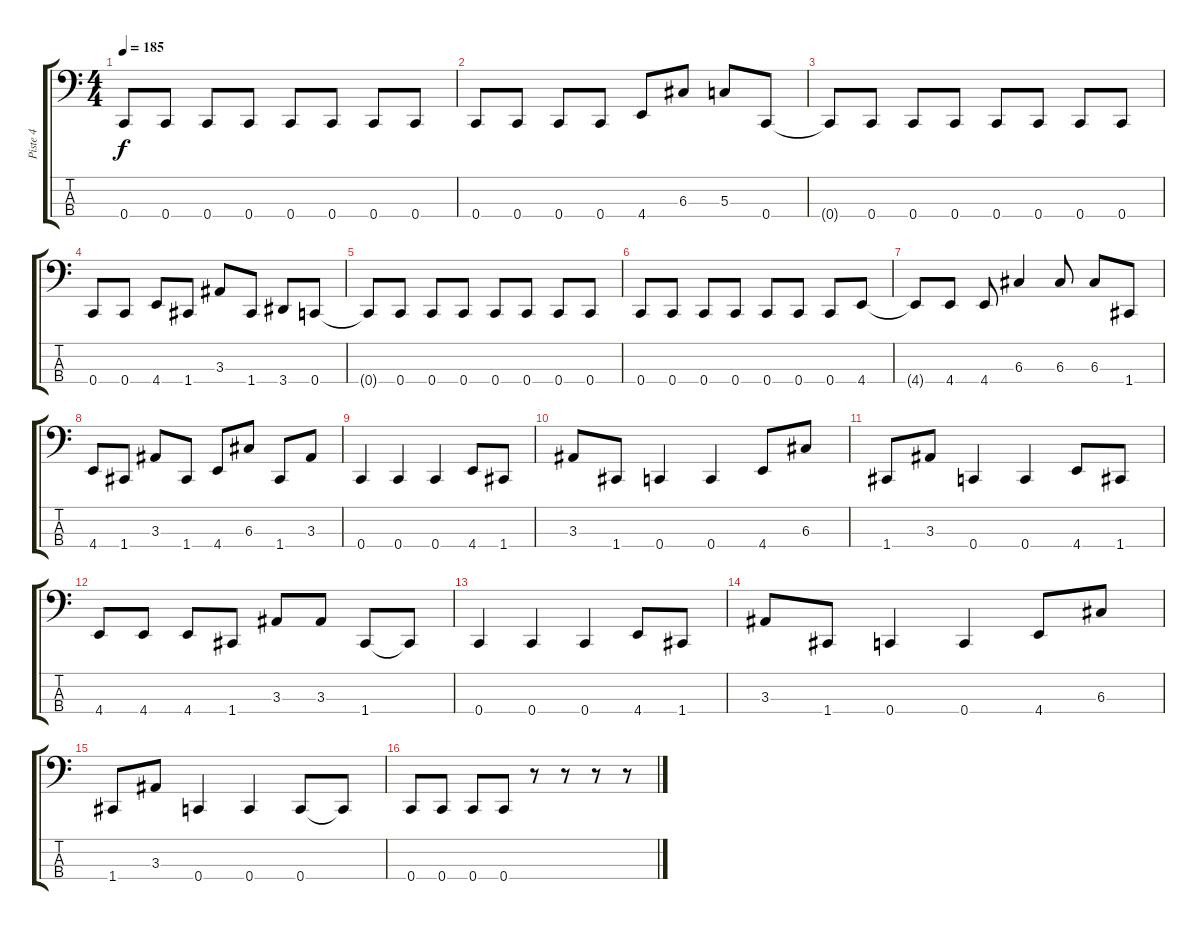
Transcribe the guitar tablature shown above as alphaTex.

\track ("Piste 4" "Piste 4") {instrument electricbassfinger}
\staff {score tabs}
\tuning (F2 C2 G1 C1) {hide}
\ts (4 4)
\tempo 185
\clef f4
\ks c
0.4{t}.8{dy f} 0.4.8 0.4.8 0.4.8 0.4.8 0.4.8 0.4.8 0.4.8 |
0.4.8 0.4.8 0.4.8 0.4.8 4.4.8 6.3.8 5.3.8 0.4.8 |
0.4{t}.8 0.4.8 0.4.8 0.4.8 0.4.8 0.4.8 0.4.8 0.4.8 |
0.4.8 0.4.8 4.4.8 1.4.8 3.3.8 1.4.8 3.4.8 0.4.8 |
0.4{t}.8 0.4.8 0.4.8 0.4.8 0.4.8 0.4.8 0.4.8 0.4.8 |
0.4.8 0.4.8 0.4.8 0.4.8 0.4.8 0.4.8 0.4.8 4.4.8 |
4.4{t}.8 4.4.8 4.4.8 6.3.4 6.3.8 6.3.8 1.4.8 |
4.4.8 1.4.8 3.3.8 1.4.8 4.4.8 6.3.8 1.4.8 3.3.8 |
0.4.4 0.4.4 0.4.4 4.4.8 1.4.8 |
3.3.8 1.4.8 0.4.4 0.4.4 4.4.8 6.3.8 |
1.4.8 3.3.8 0.4.4 0.4.4 4.4.8 1.4.8 |
4.4.8 4.4.8 4.4.8 1.4.8 3.3.8 3.3.8 1.4.8 1.4{t}.8 |
0.4.4 0.4.4 0.4.4 4.4.8 1.4.8 |
3.3.8 1.4.8 0.4.4 0.4.4 4.4.8 6.3.8 |
1.4.8 3.3.8 0.4.4 0.4.4 0.4.8 0.4{t}.8 |
0.4.8 0.4.8 0.4.8 0.4.8 r.8 r.8 r.8 r.8
